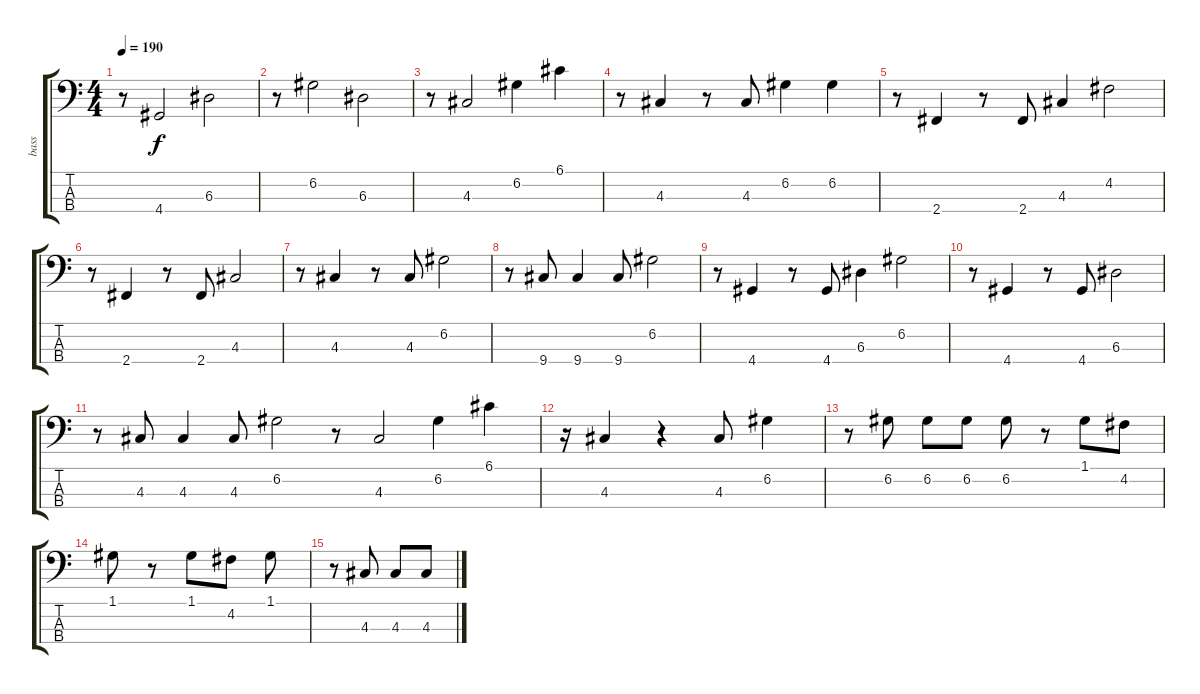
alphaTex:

\track ("bass" "bass") {instrument electricbassfinger}
\staff {score tabs}
\tuning (G2 D2 A1 E1) {hide}
\ts (4 4)
\tempo 190
\clef f4
\ks c
r.8{dy f} 4.4.2 6.3.2 |
r.8 6.2.2 6.3.2 |
r.8 4.3.2 6.2.4 6.1.4 |
r.8 4.3.4 r.8 4.3.8 6.2.4 6.2.4 |
r.8 2.4.4 r.8 2.4.8 4.3.4 4.2.2 |
r.8 2.4.4 r.8 2.4.8 4.3.2 |
r.8 4.3.4 r.8 4.3.8 6.2.2 |
r.8 9.4.8 9.4.4 9.4.8 6.2.2 |
r.8 4.4.4 r.8 4.4.8 6.3.4 6.2.2 |
r.8 4.4.4 r.8 4.4.8 6.3.2 |
r.8 4.3.8 4.3.4 4.3.8 6.2.2 r.8 4.3.2 6.2.4 6.1.4 |
r.16 4.3.4 r.4 4.3.8 6.2.4 |
r.8 6.2.8 6.2.8 6.2.8 6.2.8 r.8 1.1.8 4.2.8 |
1.1.8 r.8 1.1.8 4.2.8 1.1.8 |
r.8 4.3.8 4.3.8 4.3.8
